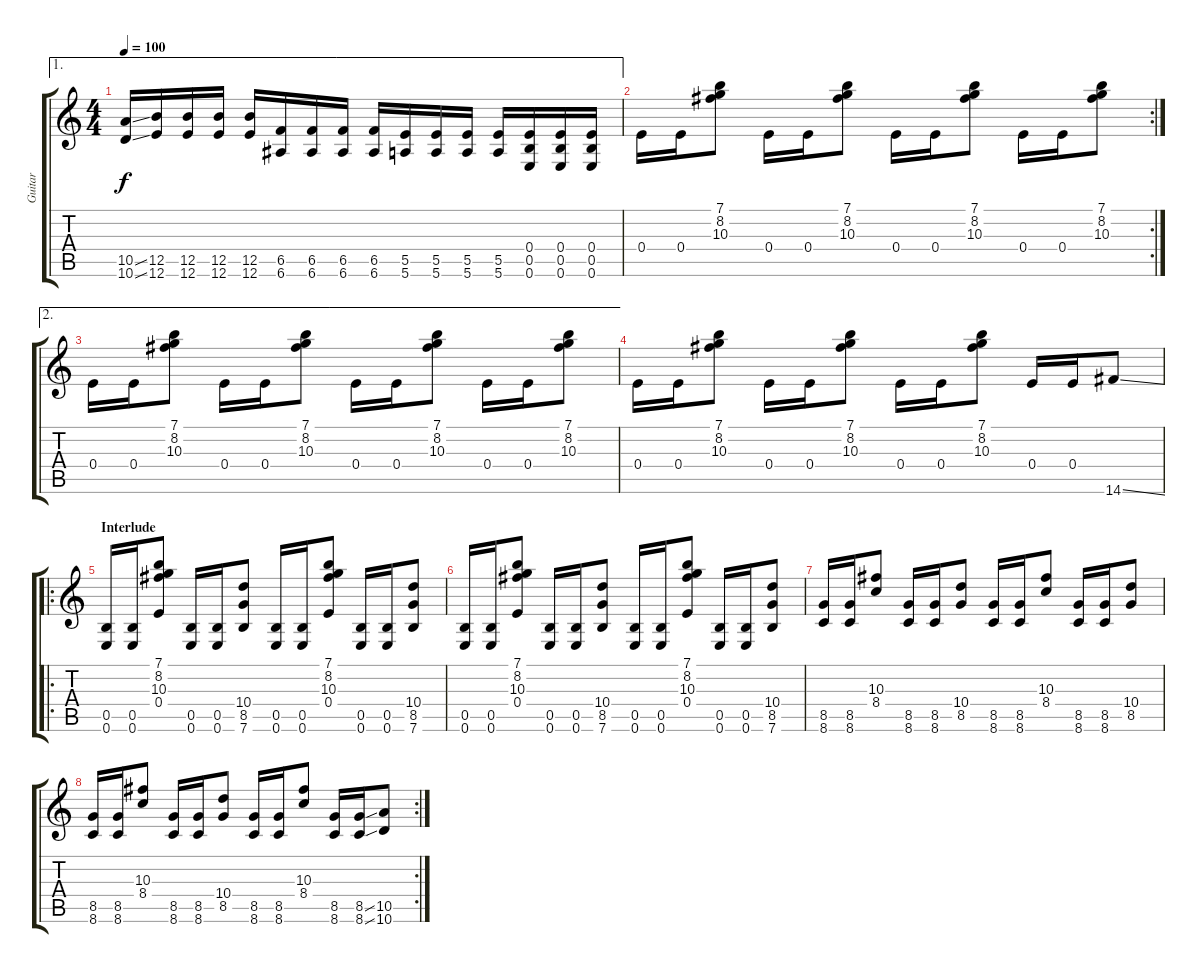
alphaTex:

\track ("Guitar" "Guitar") {instrument distortionguitar}
\staff {score tabs}
\tuning (E4 B3 Ab3 E3 B2 E2) {hide}
\ae 1
\ts (4 4)
\tempo 100
\clef g2
\ks c
(10.5{ss} 10.6{ss}).16{dy f} (12.5 12.6).16 (12.5 12.6).16 (12.5 12.6).16 (12.5 12.6).16 (6.5 6.6).16 (6.5 6.6).16 (6.5 6.6).16 (6.5 6.6).16 (5.5 5.6).16 (5.5 5.6).16 (5.5 5.6).16 (5.5 5.6).16 (0.4 0.5 0.6).16 (0.4 0.5 0.6).16 (0.4 0.5 0.6).16 |
\rc 2
0.4.16 0.4.16 (7.1 8.2 10.3).8 0.4.16 0.4.16 (7.1 8.2 10.3).8 0.4.16 0.4.16 (7.1 8.2 10.3).8 0.4.16 0.4.16 (7.1 8.2 10.3).8 |
\ae 2
0.4.16 0.4.16 (7.1 8.2 10.3).8 0.4.16 0.4.16 (7.1 8.2 10.3).8 0.4.16 0.4.16 (7.1 8.2 10.3).8 0.4.16 0.4.16 (7.1 8.2 10.3).8 |
0.4.16 0.4.16 (7.1 8.2 10.3).8 0.4.16 0.4.16 (7.1 8.2 10.3).8 0.4.16 0.4.16 (7.1 8.2 10.3).8 0.4.16 0.4.16 14.6{ss}.8 |
\ro
\section ("" "Interlude")
(0.5 0.6).16 (0.5 0.6).16 (7.1 8.2 10.3 0.4).8 (0.5 0.6).16 (0.5 0.6).16 (10.4 8.5 7.6).8 (0.5 0.6).16 (0.5 0.6).16 (7.1 8.2 10.3 0.4).8 (0.5 0.6).16 (0.5 0.6).16 (10.4 8.5 7.6).8 |
(0.5 0.6).16 (0.5 0.6).16 (7.1 8.2 10.3 0.4).8 (0.5 0.6).16 (0.5 0.6).16 (10.4 8.5 7.6).8 (0.5 0.6).16 (0.5 0.6).16 (7.1 8.2 10.3 0.4).8 (0.5 0.6).16 (0.5 0.6).16 (10.4 8.5 7.6).8 |
(8.5 8.6).16 (8.5 8.6).16 (10.3 8.4).8 (8.5 8.6).16 (8.5 8.6).16 (10.4 8.5).8 (8.5 8.6).16 (8.5 8.6).16 (10.3 8.4).8 (8.5 8.6).16 (8.5 8.6).16 (10.4 8.5).8 |
\rc 2
(8.5 8.6).16 (8.5 8.6).16 (10.3 8.4).8 (8.5 8.6).16 (8.5 8.6).16 (10.4 8.5).8 (8.5 8.6).16 (8.5 8.6).16 (10.3 8.4).8 (8.5 8.6).16 (8.5{ss} 8.6{ss}).16 (10.5 10.6).8
